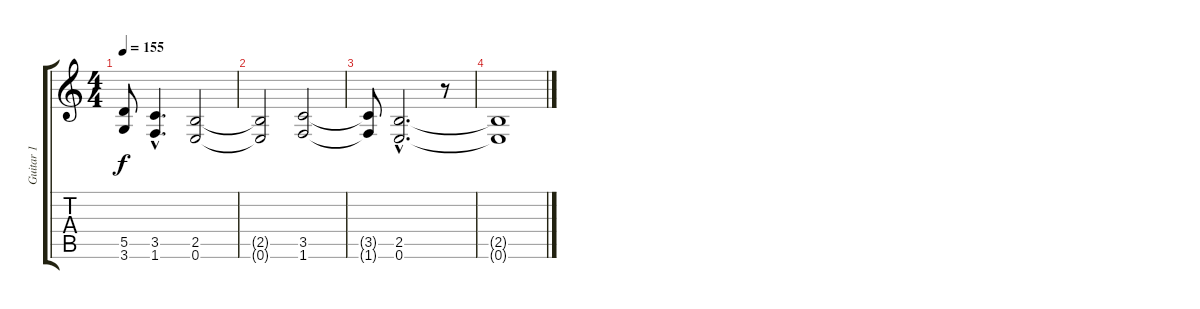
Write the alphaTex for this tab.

\track ("Guitar 1" "Guitar 1") {instrument distortionguitar}
\staff {score tabs}
\tuning (E4 B3 G3 D3 A2 E2) {hide}
\ts (4 4)
\tempo 155
\clef g2
\ks c
(5.5{t} 3.6{t}).8{dy f} (3.5{hac} 1.6{hac}).4{d} (2.5 0.6).2 |
(2.5{t} 0.6{t}).2 (3.5 1.6).2 |
(3.5{t} 1.6{t}).8 (2.5{hac} 0.6{hac}).2{d} r.8 |
(2.5{t} 0.6{t}).1
